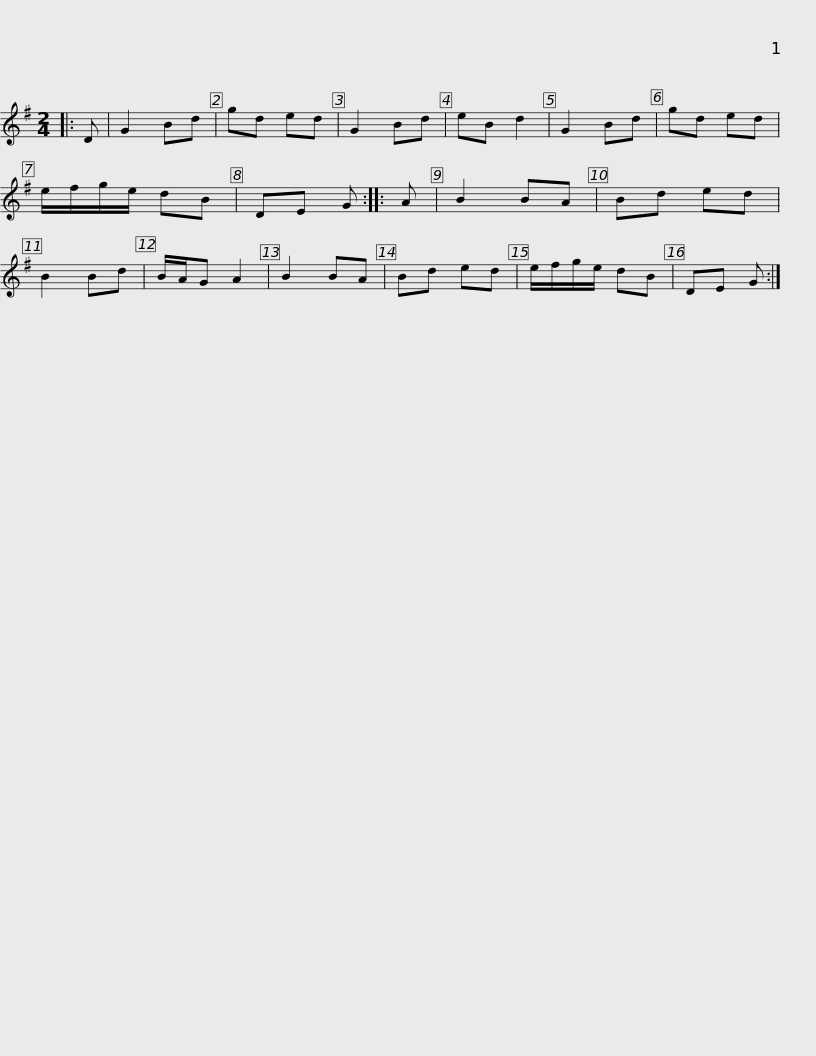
X:1
L:1/8
M:2/4
I:linebreak $
K:G
V:1 treble
V:1
|: D | G2 Bd | gd ed | G2 Bd | eB d2 | %5
 G2 Bd | gd ed | e/f/g/e/ dB | DE G :: A | %10
 B2 BA | Bd ed |$ B2 Bd | B/A/G A2 | B2 BA | %15
 Bd ed | e/f/g/e/ dB | DE G :| %18
